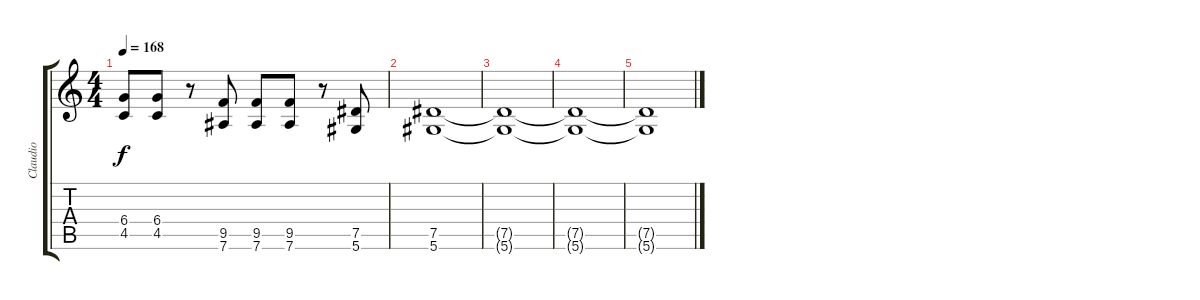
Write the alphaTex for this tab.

\track ("Claudio" "Claudio") {instrument distortionguitar}
\staff {score tabs}
\tuning (Eb4 Bb3 Gb3 Db3 Ab2 Eb2) {hide}
\ts (4 4)
\tempo 168
\clef g2
\ks c
(6.4 4.5).8{dy f} (6.4 4.5).8 r.8 (9.5 7.6).8 (9.5 7.6).8 (9.5 7.6).8 r.8 (7.5 5.6).8 |
(7.5 5.6).1 |
(7.5{t} 5.6{t}).1 |
(7.5{t} 5.6{t}).1{volume 4} |
(7.5{t} 5.6{t}).1
